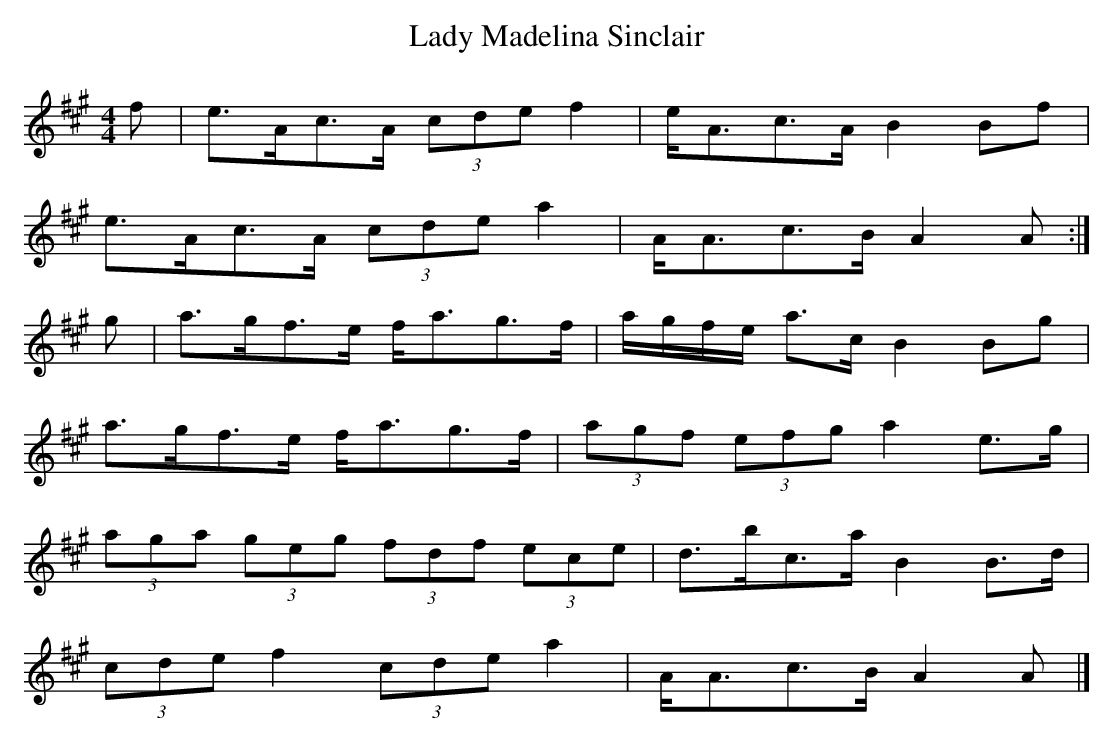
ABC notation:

X:1
T:Lady Madelina Sinclair
M:4/4
L:1/8
K:A
f | e>Ac>A (3cde f2 | e<Ac>A B2 Bf |
    e>Ac>A (3cde a2 | A<Ac>B A2 A :|
g | a>gf>e f<ag>f | a/g/f/e/ a>c B2 Bg |
    a>gf>e f<ag>f | (3agf (3efg a2 e>g |
   (3aga (3geg (3fdf (3ece | d>bc>a B2 B>d |
   (3cde f2 (3cde a2 |  A<Ac>B A2 A |]
